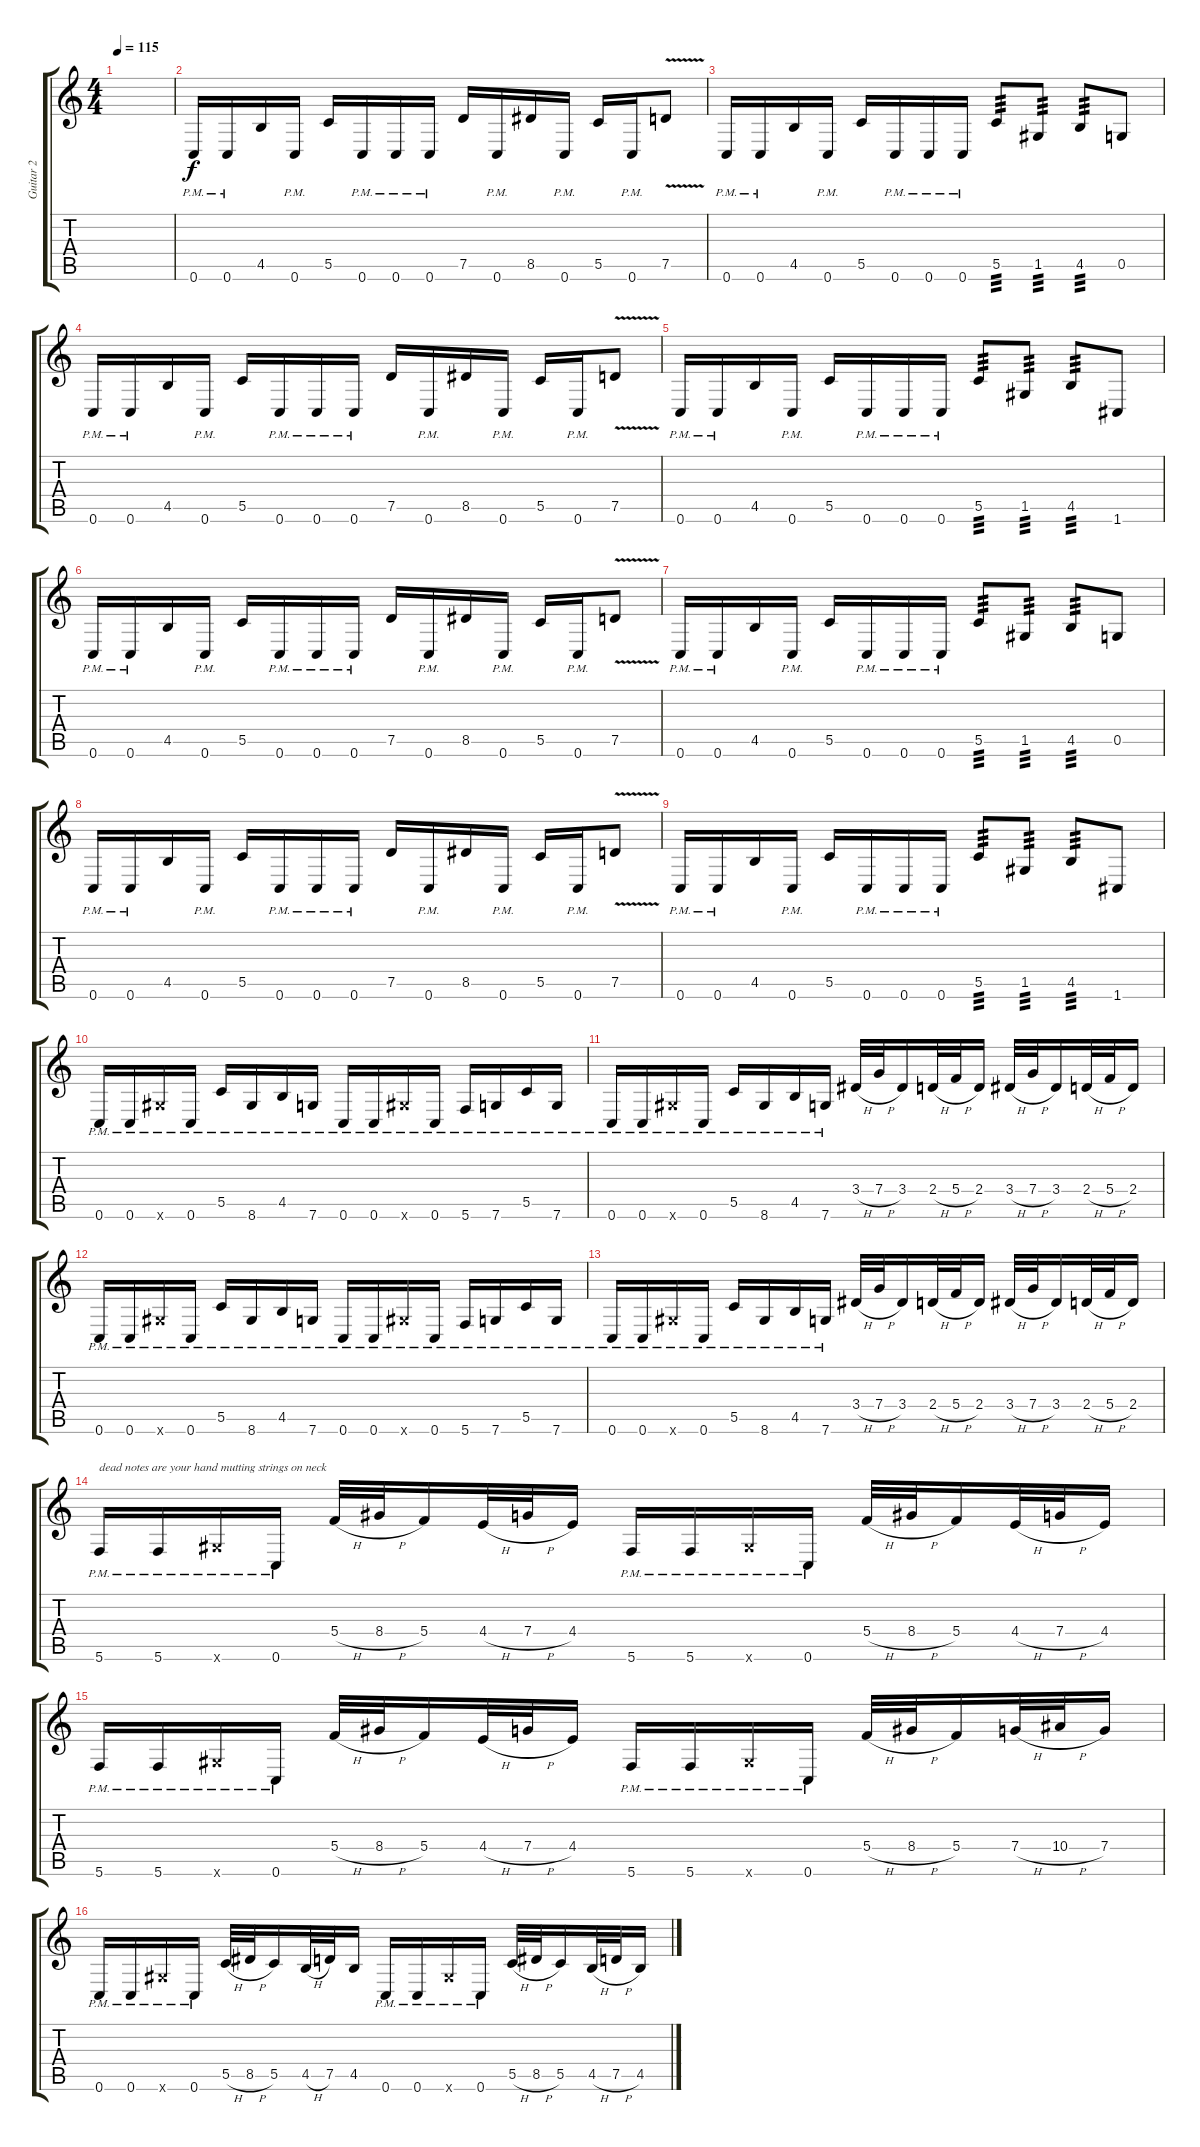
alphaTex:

\track ("Guitar 2" "Guitar 2") {instrument distortionguitar}
\staff {score tabs}
\tuning (D4 A3 F3 C3 G2 C2) {hide}
\ts (4 4)
\tempo 115
\clef g2
\ks c
|
0.6{pm}.16 0.6{pm}.16 4.5.16 0.6{pm}.16 5.5.16 0.6{pm}.16 0.6{pm}.16 0.6{pm}.16 7.5.16 0.6{pm}.16 8.5.16 0.6{pm}.16 5.5.16 0.6{pm}.16 7.5{v}.8 |
0.6{pm}.16 0.6{pm}.16 4.5.16 0.6{pm}.16 5.5.16 0.6{pm}.16 0.6{pm}.16 0.6{pm}.16 5.5.8{tp 3} 1.5.8{tp 3} 4.5.8{tp 3} 0.5.8 |
0.6{pm}.16 0.6{pm}.16 4.5.16 0.6{pm}.16 5.5.16 0.6{pm}.16 0.6{pm}.16 0.6{pm}.16 7.5.16 0.6{pm}.16 8.5.16 0.6{pm}.16 5.5.16 0.6{pm}.16 7.5{v}.8 |
0.6{pm}.16 0.6{pm}.16 4.5.16 0.6{pm}.16 5.5.16 0.6{pm}.16 0.6{pm}.16 0.6{pm}.16 5.5.8{tp 3} 1.5.8{tp 3} 4.5.8{tp 3} 1.6.8 |
0.6{pm}.16 0.6{pm}.16 4.5.16 0.6{pm}.16 5.5.16 0.6{pm}.16 0.6{pm}.16 0.6{pm}.16 7.5.16 0.6{pm}.16 8.5.16 0.6{pm}.16 5.5.16 0.6{pm}.16 7.5{v}.8 |
0.6{pm}.16 0.6{pm}.16 4.5.16 0.6{pm}.16 5.5.16 0.6{pm}.16 0.6{pm}.16 0.6{pm}.16 5.5.8{tp 3} 1.5.8{tp 3} 4.5.8{tp 3} 0.5.8 |
0.6{pm}.16 0.6{pm}.16 4.5.16 0.6{pm}.16 5.5.16 0.6{pm}.16 0.6{pm}.16 0.6{pm}.16 7.5.16 0.6{pm}.16 8.5.16 0.6{pm}.16 5.5.16 0.6{pm}.16 7.5{v}.8 |
0.6{pm}.16 0.6{pm}.16 4.5.16 0.6{pm}.16 5.5.16 0.6{pm}.16 0.6{pm}.16 0.6{pm}.16 5.5.8{tp 3} 1.5.8{tp 3} 4.5.8{tp 3} 1.6.8 |
0.6{pm}.16 0.6{pm}.16 8.6{pm x}.16 0.6{pm}.16 5.5{pm}.16 8.6{pm}.16 4.5{pm}.16 7.6{pm}.16 0.6{pm}.16 0.6{pm}.16 8.6{pm x}.16 0.6{pm}.16 5.6{pm}.16 7.6{pm}.16 5.5{pm}.16 7.6{pm}.16 |
0.6{pm}.16 0.6{pm}.16 8.6{pm x}.16 0.6{pm}.16 5.5{pm}.16 8.6{pm}.16 4.5{pm}.16 7.6{pm}.16 3.4{h}.32 7.4{h}.32 3.4.16 2.4{h}.32 5.4{h}.32 2.4.16 3.4{h}.32 7.4{h}.32 3.4.16 2.4{h}.32 5.4{h}.32 2.4.16 |
0.6{pm}.16 0.6{pm}.16 8.6{pm x}.16 0.6{pm}.16 5.5{pm}.16 8.6{pm}.16 4.5{pm}.16 7.6{pm}.16 0.6{pm}.16 0.6{pm}.16 8.6{pm x}.16 0.6{pm}.16 5.6{pm}.16 7.6{pm}.16 5.5{pm}.16 7.6{pm}.16 |
0.6{pm}.16 0.6{pm}.16 8.6{pm x}.16 0.6{pm}.16 5.5{pm}.16 8.6{pm}.16 4.5{pm}.16 7.6{pm}.16 3.4{h}.32 7.4{h}.32 3.4.16 2.4{h}.32 5.4{h}.32 2.4.16 3.4{h}.32 7.4{h}.32 3.4.16 2.4{h}.32 5.4{h}.32 2.4.16 |
5.6{pm}.16{txt "dead notes are your hand mutting strings on neck"} 5.6{pm}.16 8.6{pm x}.16 0.6{pm}.16 5.4{h}.32 8.4{h}.32 5.4.16 4.4{h}.32 7.4{h}.32 4.4.16 5.6{pm}.16 5.6{pm}.16 8.6{pm x}.16 0.6{pm}.16 5.4{h}.32 8.4{h}.32 5.4.16 4.4{h}.32 7.4{h}.32 4.4.16 |
5.6{pm}.16 5.6{pm}.16 8.6{pm x}.16 0.6{pm}.16 5.4{h}.32 8.4{h}.32 5.4.16 4.4{h}.32 7.4{h}.32 4.4.16 5.6{pm}.16 5.6{pm}.16 8.6{pm x}.16 0.6{pm}.16 5.4{h}.32 8.4{h}.32 5.4.16 7.4{h}.32 10.4{h}.32 7.4.16 |
0.6{pm}.16 0.6{pm}.16 8.6{pm x}.16 0.6{pm}.16 5.5{h}.32 8.5{h}.32 5.5.16 4.5{h}.32 7.5.32 4.5.16 0.6{pm}.16 0.6{pm}.16 8.6{pm x}.16 0.6{pm}.16 5.5{h}.32 8.5{h}.32 5.5.16 4.5{h}.32 7.5{h}.32 4.5.16
